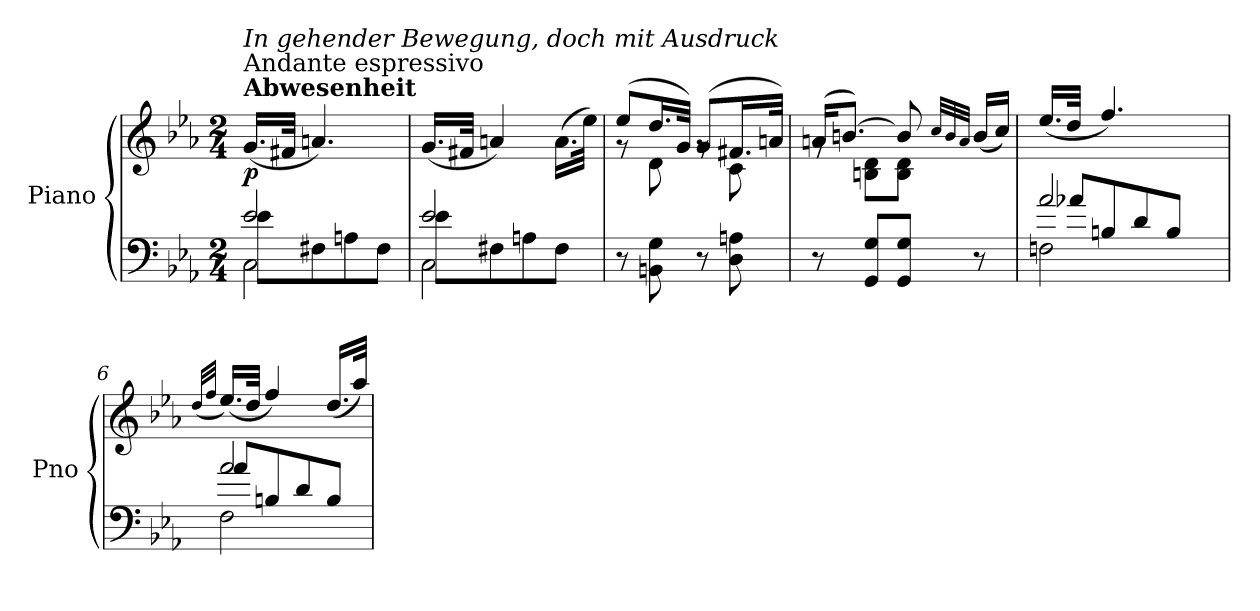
**kern	**kern	**dynam
*part1	*part1	*part1
*staff2	*staff1	*staff1/2
*I"Piano	*	*
*I'Pno	*	*
*clefF4	*clefG2	*
*k[b-e-a-]	*k[b-e-a-]	*
*M2/4	*M2/4	*
=1	=1	=1
*^	*	*
*	*^	*	*
!	!	!	!LO:TX:a:B:t=Abwesenheit	!
!	!	!	!LO:TX:a:t=Andante espressivo	!
!	!	!	!LO:TX:a:i:t=In gehender Bewegung, doch mit Ausdruck	!
!	!	!	!	!LO:DY:b
2e-/	8e-\L	2C\	(16.g/LL	p
.	.	.	32f#X/JJk	.
.	8F#X\	.	4.an/)	.
.	8An\	.	.	.
.	8F#\J	.	.	.
=2	=2	=2	=2	=2
2e-/	8e-\L	2C\	(16.g/LL	.
.	.	.	32f#X/JJk	.
.	8F#X\	.	4an/)	.
.	8An\	.	.	.
.	8F#\J	.	(>16.a\LL	.
.	.	.	32ee-\JJk)	.
*v	*v	*v	*	*
=3	=3	=3
*	*^	*
8r	(8ee-/L	8rg	.
8BBn\ 8G\	16.dd/L	8d\	.
.	32g/JJk)	.	.
8r	(8g/L	8rg	.
8D\ 8An\	16.f#X/L	8c\	.
.	32an/JJk)	.	.
=4	=4	=4	=4
8r	(>16an/KL	8rg	.
.	[8.bn/J)	.	.
8GG/ 8G/L	.	8Bn\ 8d\L	.
8GG/ 8G/J	8b/]	8B\ 8d\J	.
.	32qcc/LLL	.	.
.	32qb/	.	.
.	32qa/JJJ	.	.
8r	(16b/LL	8ryy	.
.	16cc/JJ)	.	.
=5	=5	=5	=5
*^	*	*	*
*	*^	*	*	*
2a-/	8a-X/L	2Fn\	(>16.ee-/LL	4..ryy	.
.	.	.	32dd/JJk	.	.
.	8Bn/	.	4.ff/)	.	.
.	8d/	.	.	.	.
.	8B/J	.	.	.	.
.	.	.	.	32ddyy	.
.	.	.	.	32ffyy	.
*	*	*	*v	*v	*
!!LO:LB:g=z
=6	=6	=6	=6	=6
.	.	.	(32qdd/LLL	.
.	.	.	32qff/JJJ	.
2a-/	8a-/L	2F\	(>16.ee-/LL)	.
.	.	.	32dd/JJk	.
.	8Bn/	.	4ff/)	.
.	8d/	.	.	.
.	8B/J	.	(16.dd/LL	.
.	.	.	32aa-/JJk)	.
*v	*v	*v	*	*
=	=	=
*-	*-	*-
